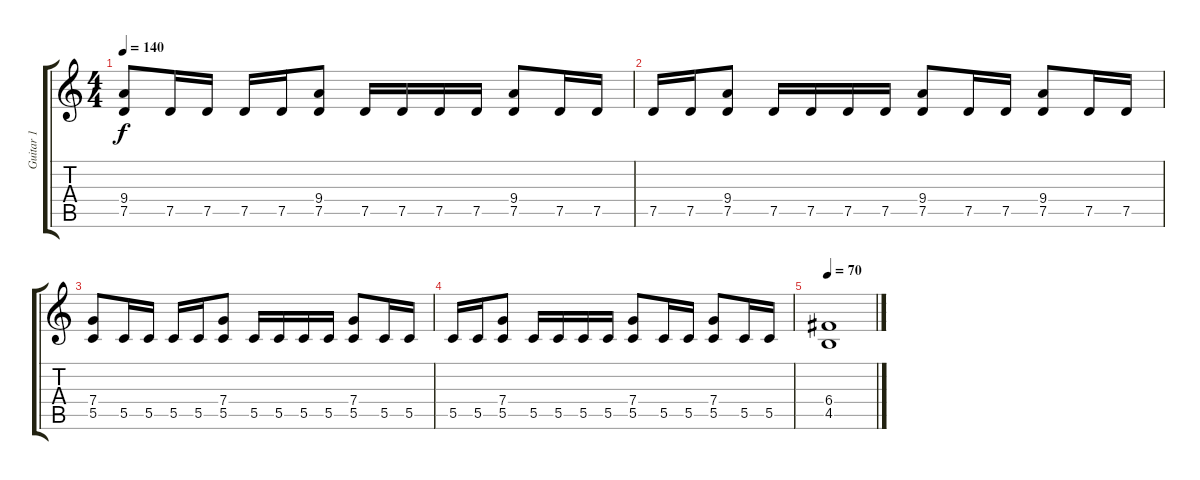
\track ("Guitar 1" "Guitar 1") {instrument distortionguitar}
\staff {score tabs}
\tuning (D4 A3 F3 C3 G2 D2) {hide}
\ts (4 4)
\tempo 140
\clef g2
\ks c
(9.4 7.5).8{dy f} 7.5.16 7.5.16 7.5.16 7.5.16 (9.4 7.5).8 7.5.16 7.5.16 7.5.16 7.5.16 (9.4 7.5).8 7.5.16 7.5.16 |
7.5.16 7.5.16 (9.4 7.5).8 7.5.16 7.5.16 7.5.16 7.5.16 (9.4 7.5).8 7.5.16 7.5.16 (9.4 7.5).8 7.5.16 7.5.16 |
(7.4 5.5).8 5.5.16 5.5.16 5.5.16 5.5.16 (7.4 5.5).8 5.5.16 5.5.16 5.5.16 5.5.16 (7.4 5.5).8 5.5.16 5.5.16 |
5.5.16 5.5.16 (7.4 5.5).8 5.5.16 5.5.16 5.5.16 5.5.16 (7.4 5.5).8 5.5.16 5.5.16 (7.4 5.5).8 5.5.16 5.5.16 |
\tempo 70
(6.4 4.5).1
